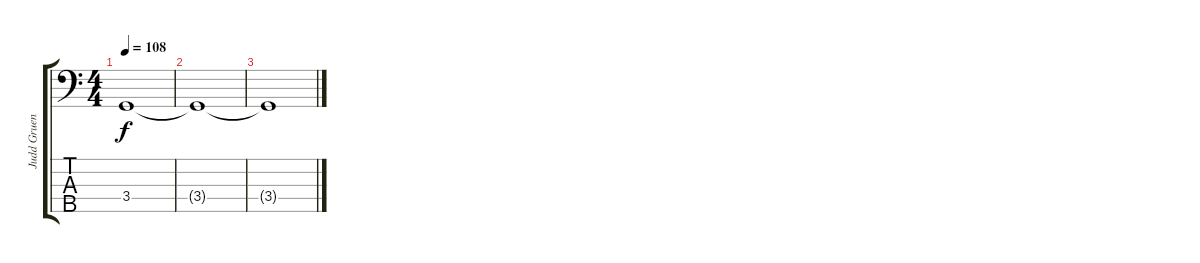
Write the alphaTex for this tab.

\track ("Judd Gruenbaum (Volume Effect)" "Judd Gruen") {instrument electricbasspick}
\staff {score tabs}
\tuning (G2 D2 A1 E1 B0) {hide}
\ts (4 4)
\tempo 108
\clef f4
\ks c
3.4{t}.1{dy f} |
3.4{t}.1 |
3.4{t}.1
